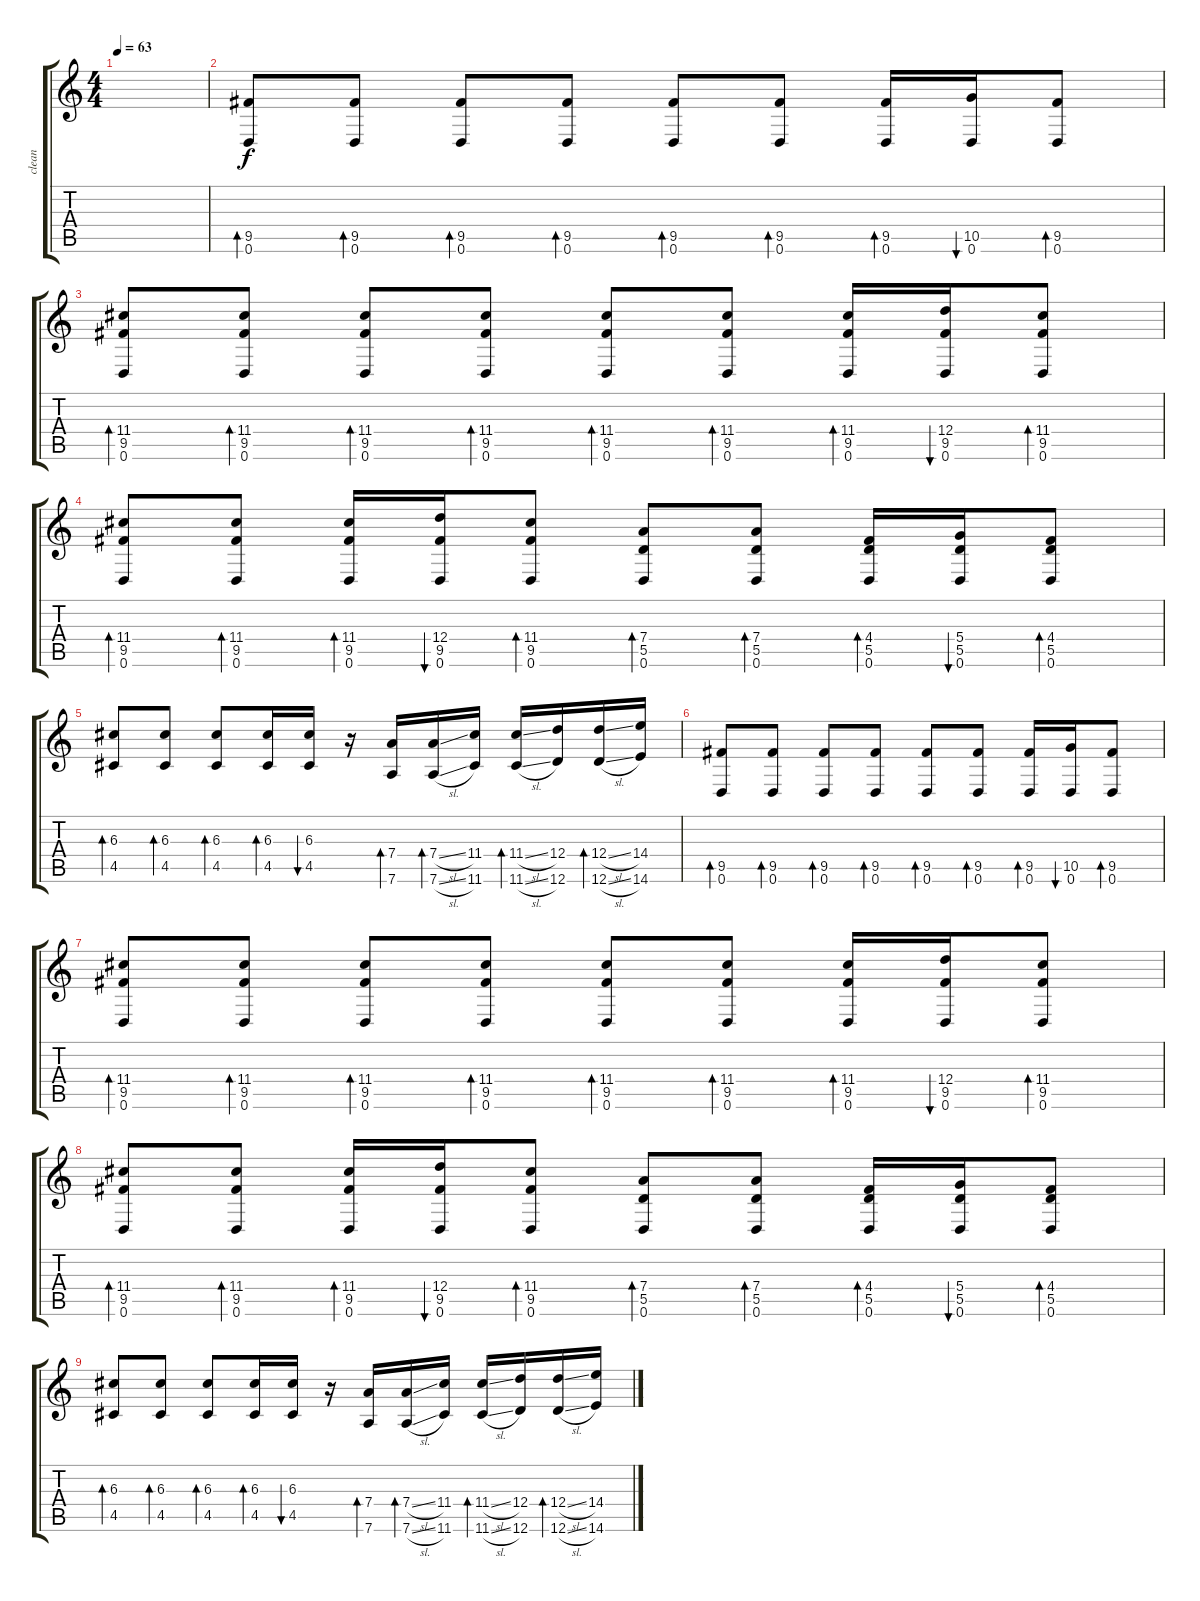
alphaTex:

\track ("clean" "clean") {instrument electricguitarjazz}
\staff {score tabs}
\tuning (E4 B3 G3 D3 A2 D2) {hide}
\ts (4 4)
\tempo 63
\clef g2
\ks c
|
(9.5 0.6).8{bd 60} (9.5 0.6).8{bd 60} (9.5 0.6).8{bd 60} (9.5 0.6).8{bd 60} (9.5 0.6).8{bd 60} (9.5 0.6).8{bd 60} (9.5 0.6).16{bd 60} (10.5 0.6).16{bu 60} (9.5 0.6).8{bd 60} |
(11.4 9.5 0.6).8{bd 60} (11.4 9.5 0.6).8{bd 60} (11.4 9.5 0.6).8{bd 60} (11.4 9.5 0.6).8{bd 60} (11.4 9.5 0.6).8{bd 60} (11.4 9.5 0.6).8{bd 60} (11.4 9.5 0.6).16{bd 60} (12.4 9.5 0.6).16{bu 60} (11.4 9.5 0.6).8{bd 60} |
(11.4 9.5 0.6).8{bd 60} (11.4 9.5 0.6).8{bd 60} (11.4 9.5 0.6).16{bd 60} (12.4 9.5 0.6).16{bu 60} (11.4 9.5 0.6).8{bd 60} (7.4 5.5 0.6).8{bd 60} (7.4 5.5 0.6).8{bd 60} (4.4 5.5 0.6).16{bd 60} (5.4 5.5 0.6).16{bu 60} (4.4 5.5 0.6).8{bd 60} |
(6.3 4.5).8{bd 60} (6.3 4.5).8{bd 60} (6.3 4.5).8{bd 60} (6.3 4.5).16{bd 60} (6.3 4.5).16{bu 60} r.16 (7.4 7.6).16{bd 60} (7.4{sl} 7.6{sl}).16{bd 60} (11.4 11.6).16 (11.4{sl} 11.6{sl}).16{bd 60} (12.4 12.6).16 (12.4{sl} 12.6{sl}).16{bd 60} (14.4 14.6).16 |
(9.5 0.6).8{bd 60} (9.5 0.6).8{bd 60} (9.5 0.6).8{bd 60} (9.5 0.6).8{bd 60} (9.5 0.6).8{bd 60} (9.5 0.6).8{bd 60} (9.5 0.6).16{bd 60} (10.5 0.6).16{bu 60} (9.5 0.6).8{bd 60} |
(11.4 9.5 0.6).8{bd 60} (11.4 9.5 0.6).8{bd 60} (11.4 9.5 0.6).8{bd 60} (11.4 9.5 0.6).8{bd 60} (11.4 9.5 0.6).8{bd 60} (11.4 9.5 0.6).8{bd 60} (11.4 9.5 0.6).16{bd 60} (12.4 9.5 0.6).16{bu 60} (11.4 9.5 0.6).8{bd 60} |
(11.4 9.5 0.6).8{bd 60} (11.4 9.5 0.6).8{bd 60} (11.4 9.5 0.6).16{bd 60} (12.4 9.5 0.6).16{bu 60} (11.4 9.5 0.6).8{bd 60} (7.4 5.5 0.6).8{bd 60} (7.4 5.5 0.6).8{bd 60} (4.4 5.5 0.6).16{bd 60} (5.4 5.5 0.6).16{bu 60} (4.4 5.5 0.6).8{bd 60} |
(6.3 4.5).8{bd 60} (6.3 4.5).8{bd 60} (6.3 4.5).8{bd 60} (6.3 4.5).16{bd 60} (6.3 4.5).16{bu 60} r.16 (7.4 7.6).16{bd 60} (7.4{sl} 7.6{sl}).16{bd 60} (11.4 11.6).16 (11.4{sl} 11.6{sl}).16{bd 60} (12.4 12.6).16 (12.4{sl} 12.6{sl}).16{bd 60} (14.4 14.6).16
